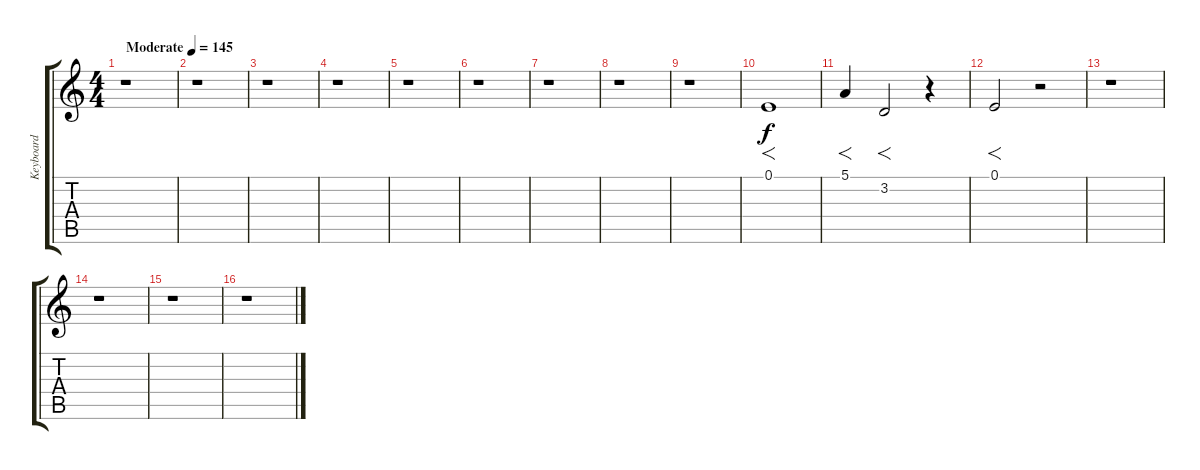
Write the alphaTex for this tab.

\track ("Keyboard" "Keyboard") {instrument lead6voice}
\staff {score tabs}
\tuning (E4 B3 G3 D3 A2 E2) {hide}
\ts (4 4)
\tempo (145 "Moderate")
\clef g2
\ks c
r.1{dy f instrument lead6voice} |
r.1 |
r.1 |
r.1 |
r.1 |
r.1 |
r.1 |
r.1 |
r.1 |
0.1.1{f} |
5.1.4{f} 3.2.2{f} r.4 |
0.1.2{f} r.2 |
r.1 |
r.1 |
r.1 |
r.1
